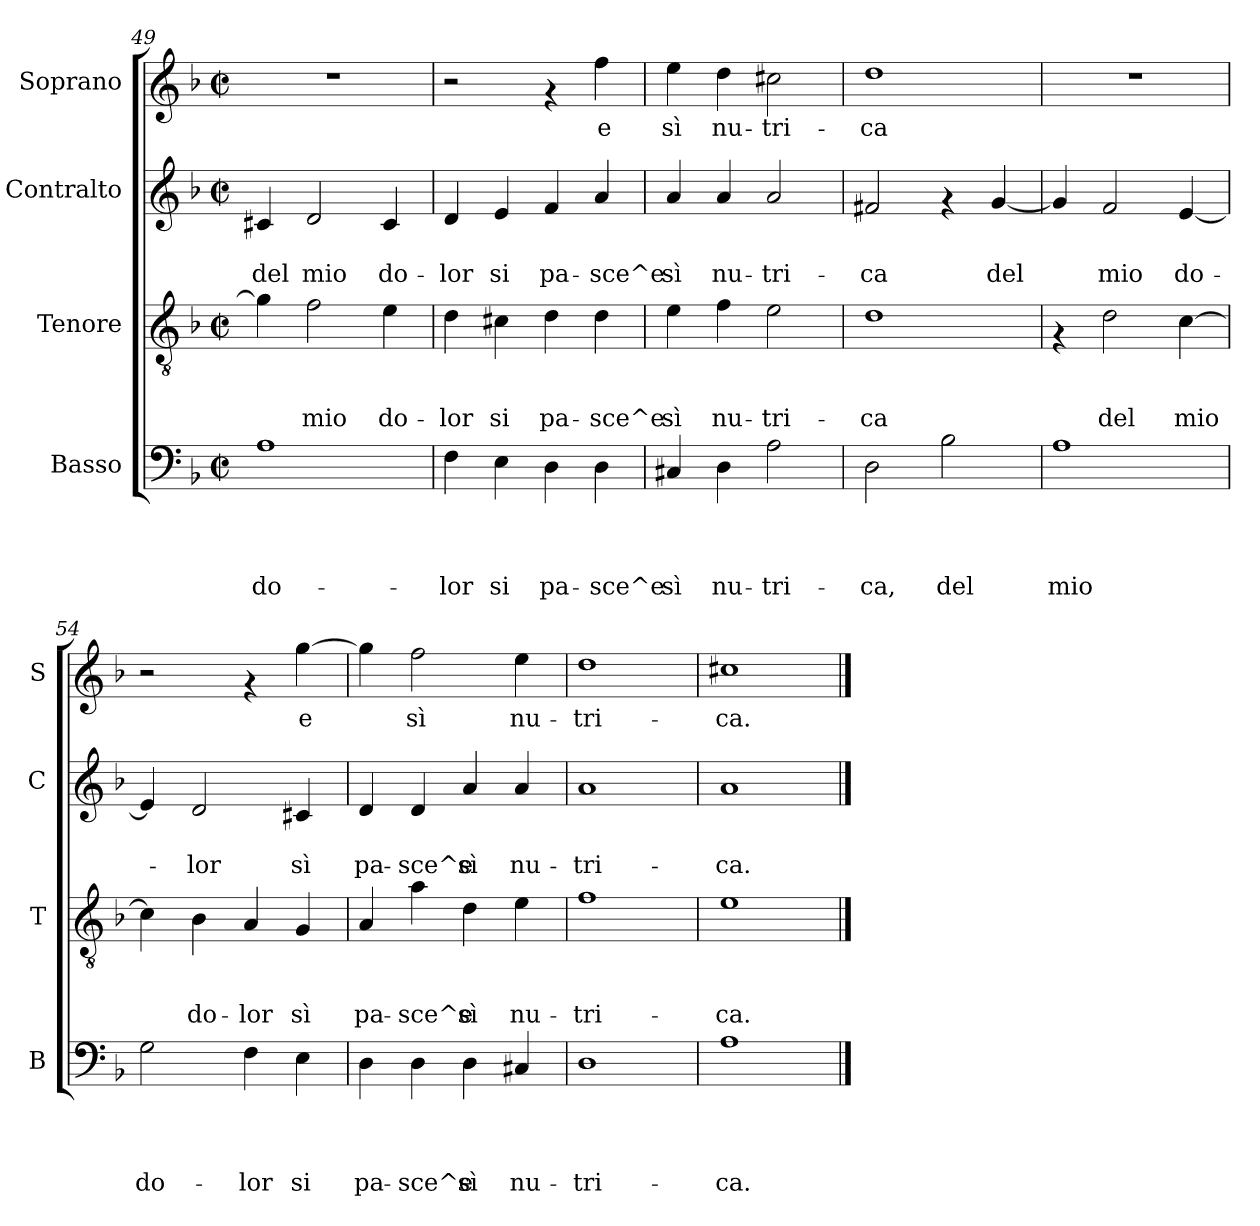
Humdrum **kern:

**kern	**text	**text	**text	**text	**kern	**text	**text	**text	**kern	**text	**text	**kern	**text
*part4	*part4	*part4	*part4	*part4	*part3	*part3	*part3	*part3	*part2	*part2	*part2	*part1	*part1
*staff4	*staff4	*staff4	*staff4	*staff4	*staff3	*staff3	*staff3	*staff3	*staff2	*staff2	*staff2	*staff1	*staff1
*I"Basso	*	*	*	*	*I"Tenore	*	*	*	*I"Contralto	*	*	*I"Soprano	*
*I'B	*	*	*	*	*I'T	*	*	*	*I'C	*	*	*I'S	*
*clefF4	*	*	*	*	*clefGv2	*	*	*	*clefG2	*	*	*clefG2	*
*k[b-]	*	*	*	*	*k[b-]	*	*	*	*k[b-]	*	*	*k[b-]	*
*F:	*	*	*	*	*F:	*	*	*	*F:	*	*	*F:	*
*M2/2	*	*	*	*	*M2/2	*	*	*	*M2/2	*	*	*M2/2	*
*met(c|)	*	*	*	*	*met(c|)	*	*	*	*met(c|)	*	*	*met(c|)	*
=49	=49	=49	=49	=49	=49	=49	=49	=49	=49	=49	=49	=49	=49
!	!	!	!	!LO:LY:b	!	!	!	!	!	!	!LO:LY:b	!	!
1A	.	.	.	do-	4g\]	.	.	.	4c#X/	.	del	1r	.
!	!	!	!	!	!	!	!	!LO:LY:b	!	!	!LO:LY:b	!	!
.	.	.	.	.	2f\	.	.	mio	2d/	.	mio	.	.
!	!	!	!	!	!	!	!	!LO:LY:b	!	!	!LO:LY:b	!	!
.	.	.	.	.	4e\	.	.	do-	4c#/	.	do-	.	.
=50	=50	=50	=50	=50	=50	=50	=50	=50	=50	=50	=50	=50	=50
!	!	!	!	!LO:LY:b	!	!	!	!LO:LY:b	!	!	!LO:LY:b	!	!
4F\	.	.	.	-lor	4d\	.	.	-lor	4d/	.	-lor	2r	.
!	!	!	!	!LO:LY:b	!	!	!	!LO:LY:b	!	!	!LO:LY:b	!	!
4E\	.	.	.	si	4c#X\	.	.	si	4e/	.	si	.	.
!	!	!	!	!LO:LY:b	!	!	!	!LO:LY:b	!	!	!LO:LY:b	!	!
4D\	.	.	.	pa-	4d\	.	.	pa-	4f/	.	pa-	4rf	.
!	!	!	!	!LO:LY:b	!	!	!	!LO:LY:b	!	!	!LO:LY:b	!	!LO:LY:b
4D\	.	.	.	-sce^e	4d\	.	.	-sce^e	4a/	.	-sce^e	4ff\	e
=51	=51	=51	=51	=51	=51	=51	=51	=51	=51	=51	=51	=51	=51
!	!	!	!	!LO:LY:b	!	!	!	!LO:LY:b	!	!	!LO:LY:b	!	!LO:LY:b
4C#X/	.	.	.	sì	4e\	.	.	sì	4a/	.	sì	4ee\	sì
!	!	!	!	!LO:LY:b	!	!	!	!LO:LY:b	!	!	!LO:LY:b	!	!LO:LY:b
4D\	.	.	.	nu-	4f\	.	.	nu-	4a/	.	nu-	4dd\	nu-
!	!	!	!	!LO:LY:b	!	!	!	!LO:LY:b	!	!	!LO:LY:b	!	!LO:LY:b
2A\	.	.	.	-tri-	2e\	.	.	-tri-	2a/	.	-tri-	2cc#X\	-tri-
!!LO:PB:g=z
=52	=52	=52	=52	=52	=52	=52	=52	=52	=52	=52	=52	=52	=52
!	!	!	!	!LO:LY:b	!	!	!	!LO:LY:b	!	!	!LO:LY:b	!	!LO:LY:b
2D\	.	.	.	-ca,	1d	.	.	-ca	2f#X/	.	-ca	1dd	-ca
!	!	!	!	!LO:LY:b	!	!	!	!	!	!	!	!	!
2B-\	.	.	.	del	.	.	.	.	4rf	.	.	.	.
!	!	!	!	!	!	!	!	!	!	!	!LO:LY:b	!	!
.	.	.	.	.	.	.	.	.	[<4g/	.	del	.	.
=53	=53	=53	=53	=53	=53	=53	=53	=53	=53	=53	=53	=53	=53
!	!	!	!	!LO:LY:b	!	!	!	!	!	!	!	!	!
1A	.	.	.	mio	4rF	.	.	.	4g/]	.	.	1r	.
!	!	!	!	!	!	!	!	!LO:LY:b	!	!	!LO:LY:b	!	!
.	.	.	.	.	2d\	.	.	del	2f/	.	mio	.	.
!	!	!	!	!	!	!	!	!LO:LY:b	!	!	!LO:LY:b	!	!
.	.	.	.	.	[>4c\	.	.	mio	[<4e/	.	do-	.	.
=54	=54	=54	=54	=54	=54	=54	=54	=54	=54	=54	=54	=54	=54
!	!	!	!	!LO:LY:b	!	!	!	!	!	!	!	!	!
2G\	.	.	.	do-	4c\]	.	.	.	4e/]	.	.	2r	.
!	!	!	!	!	!	!	!	!LO:LY:b	!	!	!LO:LY:b	!	!
.	.	.	.	.	4B-\	.	.	do-	2d/	.	-lor	.	.
!	!	!	!	!LO:LY:b	!	!	!	!LO:LY:b	!	!	!	!	!
4F\	.	.	.	-lor	4A/	.	.	-lor	.	.	.	4rf	.
!	!	!	!	!LO:LY:b	!	!	!	!LO:LY:b	!	!	!LO:LY:b	!	!LO:LY:b
4E\	.	.	.	si	4G/	.	.	sì	4c#i/	.	sì	[>4gg\	e
=55	=55	=55	=55	=55	=55	=55	=55	=55	=55	=55	=55	=55	=55
!	!	!	!	!LO:LY:b	!	!	!	!LO:LY:b	!	!	!LO:LY:b	!	!
4D\	.	.	.	pa-	4A/	.	.	pa-	4d/	.	pa-	4gg\]	.
!	!	!	!	!LO:LY:b	!	!	!	!LO:LY:b	!	!	!LO:LY:b	!	!LO:LY:b
4D\	.	.	.	-sce^e	4a\	.	.	-sce^e	4d/	.	-sce^e	2ff\	sì
!	!	!	!	!LO:LY:b	!	!	!	!LO:LY:b	!	!	!LO:LY:b	!	!
4D\	.	.	.	sì	4d\	.	.	sì	4a/	.	sì	.	.
!	!	!	!	!LO:LY:b	!	!	!	!LO:LY:b	!	!	!LO:LY:b	!	!LO:LY:b
4C#X/	.	.	.	nu-	4e\	.	.	nu-	4a/	.	nu-	4ee\	nu-
=56	=56	=56	=56	=56	=56	=56	=56	=56	=56	=56	=56	=56	=56
!	!	!	!	!LO:LY:b	!	!	!	!LO:LY:b	!	!	!LO:LY:b	!	!LO:LY:b
1D	.	.	.	-tri-	1f	.	.	-tri-	1a	.	-tri-	1dd	-tri-
=57	=57	=57	=57	=57	=57	=57	=57	=57	=57	=57	=57	=57	=57
!	!	!	!	!LO:LY:b	!	!	!	!LO:LY:b	!	!	!LO:LY:b	!	!LO:LY:b
1A	.	.	.	-ca.	1e	.	.	-ca.	1a	.	-ca.	1cc#X	-ca.
==	==	==	==	==	==	==	==	==	==	==	==	==	==
*-	*-	*-	*-	*-	*-	*-	*-	*-	*-	*-	*-	*-	*-
